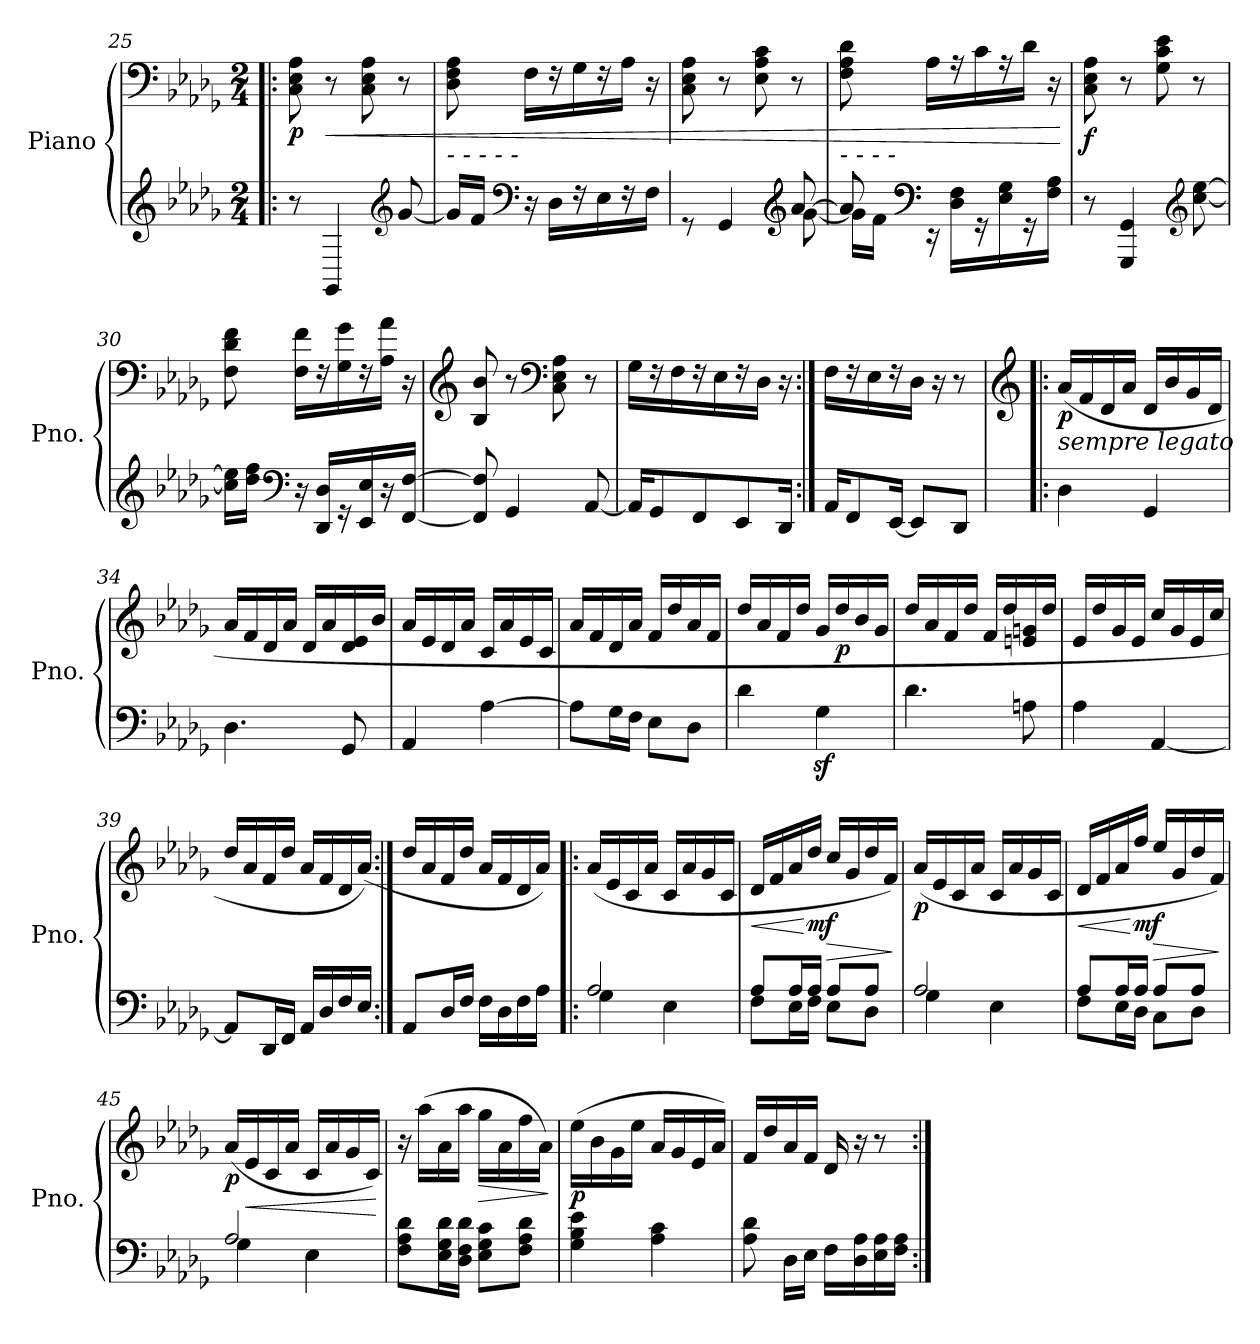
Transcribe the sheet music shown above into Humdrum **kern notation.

**kern	**kern	**dynam
*part1	*part1	*part1
*staff2	*staff1	*staff1/2
*I"Piano	*	*
*I'Pno.	*	*
*clefG2	*clefF4	*
*k[b-e-a-d-g-]	*k[b-e-a-d-g-]	*
*M2/4	*M2/4	*
=25!|:	=25!|:	=25!|:
!	!	!LO:DY:b
8r	8C\ 8E-\ 8A-\	p
!	!	!LO:HP:b
4GG-/	8r	<
.	8C\ 8E-\ 8A-\	.
*clefG2	*	*
[8g-/	8r	.
!!LO:LB:g=z
=26	=26	=26
!	!LO:TX:b:i:t=-          -           -          -          -	!
16g-/LL]	8D-\ 8F\ 8A-\	.
16f/JJ	.	.
*clefF4	*	*
16r	16F\LL	.
16D-\LL	16rF	.
16r	16G-\	.
16E-\	16rF	.
16r	16A-\JJ	.
16F\JJ	16r	.
=27	=27	=27
*^	*	*
8rGG	4.ryy	8C\ 8E-\ 8A-\	.
4GG-/	.	8r	.
.	.	8E-\ 8A-\ 8c\	.
*clefG2	*	*	*
[8a-/	[8g-\	8r	.
!!LO:LB:g=z
=28	=28	=28	=28
!	!	!LO:TX:b:i:t=-        -        -        -	!
8a-/]	16g-\LL]	8F\ 8A-\ 8d-\	.
.	16f\JJ	.	.
*clefF4	*	*	*
16rEE	4.ryy	16A-\LL	.
16D-\ 16F\LL	.	16rA	.
16rGG	.	16c\	.
16E-\ 16G-\	.	16rA	.
16rGG	.	16d-\JJ	.
16F\ 16A-\JJ	.	16r	.
*v	*v	*	*
.	.	[
=29	=29	=29
!	!	!LO:DY:b
8r	8C\ 8E-\ 8A-\	f
4GGG-/ 4GG-/	8r	.
.	8G-\ 8c\ 8e-\	.
*clefG2	*	*
[8cc\ [8ee-\	8r	.
=30	=30	=30
16cc\] 16ee-\]LL	8F\ 8d-\ 8f\	.
16dd-\ 16ff\JJ	.	.
*clefF4	*	*
16r	16F\ 16f\LL	.
16DD-/ 16D-/LL	16rF	.
16r	16G-\ 16g-\	.
16EE-/ 16E-/	16rF	.
16r	16A-\ 16a-\JJ	.
[16FF/ [16F/JJ	16r	.
=31	=31	=31
*	*clefG2	*
8FF/] 8F/]	8B-/ 8b-/	.
4GG-/	8r	.
*	*clefF4	*
.	8C\ 8E-\ 8A-\	.
[8AA-/	8r	.
=31X3	=31X3	=31X3
16AA-/KL]	16G-\LL	.
8GG-/	16rF	.
.	16F\	.
8FF/	16r	.
.	16E-\	.
8EE-/	16r	.
.	16D-\JJ	.
16DD-/Jk	16r	.
!!LO:LB:g=z
=32:|!	=32:|!	=32:|!
16AA-/KL	16F\LL	.
8FF/	16r	.
.	16E-\	.
[16EE-/Jk	16r	.
8EE-/L]	16D-\JJ	.
.	16r	.
8DD-/J	8r	.
!!LO:LB:g=z
=33!|:	=33!|:	=33!|:
*	*clefG2	*
*	*MM72	*
!	!LO:TX:b:i:t=sempre legato	!
!	!	!LO:DY:b
4D-\	(>16a-/LL	p
.	16f/	.
.	16d-/	.
.	16a-/JJ	.
4GG-/	16d-/LL	.
.	16b-/	.
.	16g-/	.
.	16d-/JJ	.
=34	=34	=34
4.D-\	16a-/LL	.
.	16f/	.
.	16d-/	.
.	16a-/JJ	.
.	16d-/LL	.
.	16a-/	.
8GG-/	16d-/ 16e-/	.
.	16b-/JJ	.
=35	=35	=35
4AA-/	16a-/LL	.
.	16e-/	.
.	16d-/	.
.	16a-/JJ	.
[4A-\	16c/LL	.
.	16a-/	.
.	16e-/	.
.	16c/JJ	.
=36	=36	=36
8A-\L]	16a-/LL	.
.	16f/	.
16G-\L	16d-/	.
16F\JJ	16a-/JJ	.
8E-\L	16f/LL	.
.	16dd-/	.
8D-\J	16a-/	.
.	16f/JJ	.
=37	=37	=37
4d-\	16dd-/LL	.
.	16a-/	.
.	16f/	.
.	16dd-/JJ	.
4G-z>\	16g-/LL	.
!	!	!LO:DY:b
.	16dd-/	p
.	16b-/	.
.	16g-/JJ	.
!!LO:LB:g=z
=38	=38	=38
4.d-\	16dd-/LL	.
.	16a-/	.
.	16f/	.
.	16dd-/JJ	.
.	16f/LL	.
.	16dd-/	.
8An\	16en/ 16gn/	.
.	16dd-/JJ	.
!!LO:PB:g=z
=39	=39	=39
4A-\	16e-/LL	.
.	16dd-/	.
.	16g-/	.
.	16e-/JJ	.
[4AA-/	16cc/LL	.
.	16g-/	.
.	16e-/	.
.	16cc/JJ	.
=39X4	=39X4	=39X4
8AA-/L]	16dd-/LL	.
.	16a-/	.
16DD-/L	16f/	.
16FF/JJ	16dd-/JJ	.
16AA-/LL	16a-/LL	.
16D-/	16f/	.
16F/	16d-/	.
16E-/JJ	(>16a-/JJ)	.
=40:|!	=40:|!	=40:|!
8AA-/L	16dd-/LL	.
.	16a-/	.
16D-/L	16f/	.
16F/JJ	16dd-/JJ	.
16F\LL	16a-/LL	.
16D-\	16f/	.
16F\	16d-/	.
16A-\JJ	16a-/JJ)	.
=41!|:	=41!|:	=41!|:
*^	*	*
2A-/	4G-\	(>16a-/LL	.
.	.	16e-/	.
.	.	16c/	.
.	.	16a-/JJ	.
.	4E-\	16c/LL	.
.	.	16a-/	.
.	.	16g-/	.
.	.	16c/JJ	.
=42	=42	=42	=42
!	!	!	!LO:HP:b
8A-/L	8F\L	16d-/LL	<
.	.	16f/	.
16A-/L	16E-\L	16a-/	.
!	!	!	!LO:DY:n=1:b
16A-/JJ	16F\JJ	16dd-/JJ	[ mf
!	!	!	!LO:HP:b
8A-/L	8E-\L	16cc/LL	>
.	.	16g-/	.
8A-/J	8D-\J	16dd-/	.
.	.	16f/JJ)	.
*v	*v	*	*
.	.	]
!!LO:LB:g=z
=43	=43	=43
*^	*	*
!	!	!	!LO:DY:b
2A-/	4G-\	(>16a-/LL	p
.	.	16e-/	.
.	.	16c/	.
.	.	16a-/JJ	.
.	4E-\	16c/LL	.
.	.	16a-/	.
.	.	16g-/	.
.	.	16c/JJ	.
!!LO:LB:g=z
=44	=44	=44	=44
!	!	!	!LO:HP:b
8A-/L	8F\L	16d-/LL	<
.	.	16f/	.
16A-/L	16E-\L	16a-/	.
!	!	!	!LO:DY:n=1:b
16A-/JJ	16D-\JJ	16ff/JJ	[ mf
!	!	!	!LO:HP:b
8A-/L	8C\L	16ee-/LL	>
.	.	16g-/	.
8A-/J	8D-\J	16dd-/	.
.	.	16f/JJ)	.
*v	*v	*	*
.	.	]
=45	=45	=45
*^	*	*
!	!	!	!LO:DY:b
2A-/	4G-\	(>16a-/LL	p
!	!	!	!LO:HP:b
.	.	16e-/	<
.	.	16c/	.
.	.	16a-/JJ	.
.	4E-\	16c/LL	.
.	.	16a-/	.
.	.	16g-/	.
.	.	16c/JJ)	.
*v	*v	*	*
.	.	[
=46	=46	=46
8F\ 8A-\ 8d-\L	16r	.
!	!	!LO:DY:b
.	(>16aa-\LL	other-dynamics
16E-\ 16G-\ 16d-\L	16a-\	.
16D-\ 16F\ 16d-\JJ	16aa-\JJ	.
!	!	!LO:HP:b
8E-\ 8G-\ 8c\L	16gg-\LL	>
.	16a-\	.
8F\ 8A-\ 8d-\J	16ff\	.
.	16a-\JJ)	.
.	.	]
=47	=47	=47
!	!	!LO:DY:b
4G-\ 4B-\ 4e-\	(>16ee-\LL	p
.	16b-\	.
.	16g-\	.
.	16ee-\JJ	.
4A-\ 4c\	16a-/LL	.
.	16g-/	.
.	16e-/	.
.	16a-/JJ)	.
=47X5	=47X5	=47X5
8A-\ 8d-\	16f/LL	.
.	16dd-/	.
16D-\LL	16a-/	.
16E-\JJ	16f/JJ	.
16F\LL	16d-/	.
16D-\ 16A-\	16r	.
16E-\ 16A-\	8r	.
16F\ 16A-\JJ	.	.
=:|!	=:|!	=:|!
*-	*-	*-
